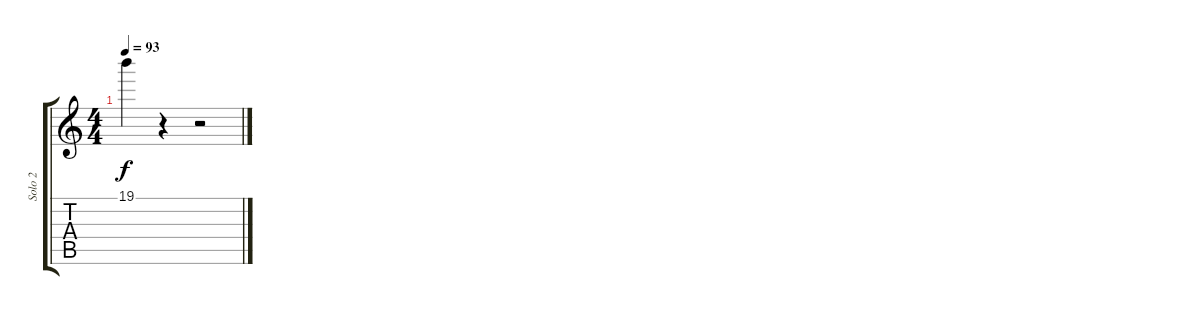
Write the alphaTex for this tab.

\track ("Solo 2" "Solo 2") {instrument distortionguitar}
\staff {score tabs}
\tuning (E4 B3 G3 D3 A2 E2) {hide}
\ts (4 4)
\tempo 93
\clef g2
\ks c
19.1.4{dy f} r.4 r.2
